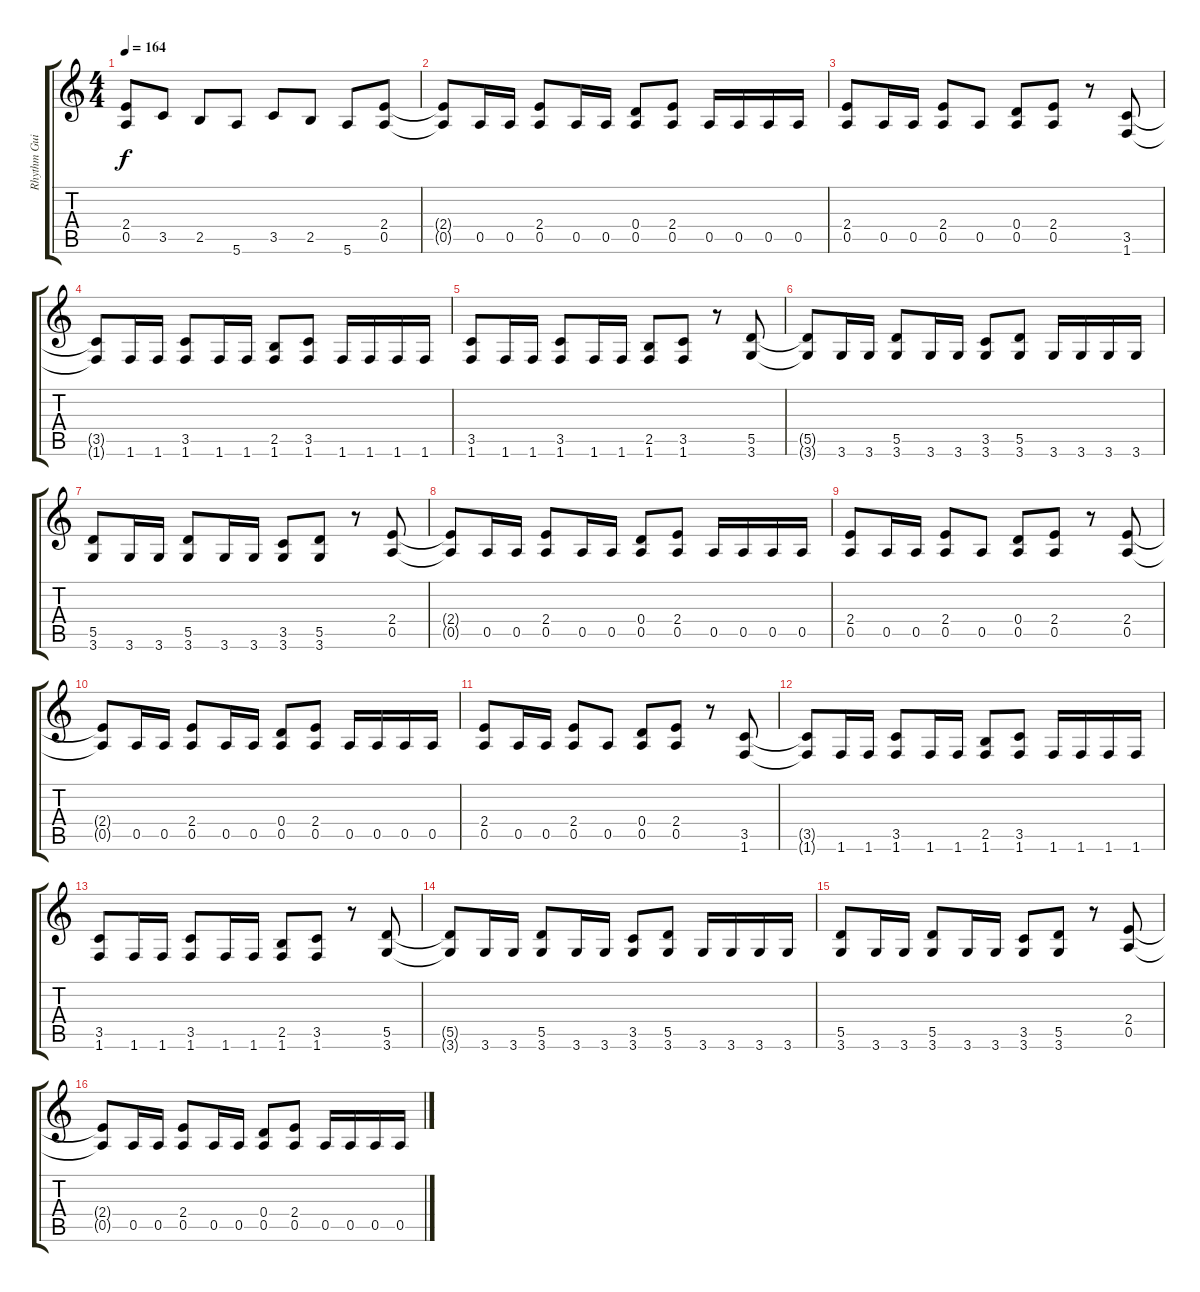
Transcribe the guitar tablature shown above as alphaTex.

\track ("Rhythm Guitar" "Rhythm Gui") {instrument distortionguitar}
\staff {score tabs}
\tuning (E4 B3 G3 D3 A2 E2) {hide}
\ts (4 4)
\tempo 164
\clef g2
\ks c
(2.4 0.5).8{dy f} 3.5.8 2.5.8 5.6.8 3.5.8 2.5.8 5.6.8 (2.4 0.5).8 |
(2.4{t} 0.5{t}).8 0.5.16 0.5.16 (2.4 0.5).8 0.5.16 0.5.16 (0.4 0.5).8 (2.4 0.5).8 0.5.16 0.5.16 0.5.16 0.5.16 |
(2.4 0.5).8 0.5.16 0.5.16 (2.4 0.5).8 0.5.8 (0.4 0.5).8 (2.4 0.5).8 r.8 (3.5 1.6).8 |
(3.5{t} 1.6{t}).8 1.6.16 1.6.16 (3.5 1.6).8 1.6.16 1.6.16 (2.5 1.6).8 (3.5 1.6).8 1.6.16 1.6.16 1.6.16 1.6.16 |
(3.5 1.6).8 1.6.16 1.6.16 (3.5 1.6).8 1.6.16 1.6.16 (2.5 1.6).8 (3.5 1.6).8 r.8 (5.5 3.6).8 |
(5.5{t} 3.6{t}).8 3.6.16 3.6.16 (5.5 3.6).8 3.6.16 3.6.16 (3.5 3.6).8 (5.5 3.6).8 3.6.16 3.6.16 3.6.16 3.6.16 |
(5.5 3.6).8 3.6.16 3.6.16 (5.5 3.6).8 3.6.16 3.6.16 (3.5 3.6).8 (5.5 3.6).8 r.8 (2.4 0.5).8 |
(2.4{t} 0.5{t}).8 0.5.16 0.5.16 (2.4 0.5).8 0.5.16 0.5.16 (0.4 0.5).8 (2.4 0.5).8 0.5.16 0.5.16 0.5.16 0.5.16 |
(2.4 0.5).8 0.5.16 0.5.16 (2.4 0.5).8 0.5.8 (0.4 0.5).8 (2.4 0.5).8 r.8 (2.4 0.5).8 |
(2.4{t} 0.5{t}).8 0.5.16 0.5.16 (2.4 0.5).8 0.5.16 0.5.16 (0.4 0.5).8 (2.4 0.5).8 0.5.16 0.5.16 0.5.16 0.5.16 |
(2.4 0.5).8 0.5.16 0.5.16 (2.4 0.5).8 0.5.8 (0.4 0.5).8 (2.4 0.5).8 r.8 (3.5 1.6).8 |
(3.5{t} 1.6{t}).8 1.6.16 1.6.16 (3.5 1.6).8 1.6.16 1.6.16 (2.5 1.6).8 (3.5 1.6).8 1.6.16 1.6.16 1.6.16 1.6.16 |
(3.5 1.6).8 1.6.16 1.6.16 (3.5 1.6).8 1.6.16 1.6.16 (2.5 1.6).8 (3.5 1.6).8 r.8 (5.5 3.6).8 |
(5.5{t} 3.6{t}).8 3.6.16 3.6.16 (5.5 3.6).8 3.6.16 3.6.16 (3.5 3.6).8 (5.5 3.6).8 3.6.16 3.6.16 3.6.16 3.6.16 |
(5.5 3.6).8 3.6.16 3.6.16 (5.5 3.6).8 3.6.16 3.6.16 (3.5 3.6).8 (5.5 3.6).8 r.8 (2.4 0.5).8 |
(2.4{t} 0.5{t}).8 0.5.16 0.5.16 (2.4 0.5).8 0.5.16 0.5.16 (0.4 0.5).8 (2.4 0.5).8 0.5.16 0.5.16 0.5.16 0.5.16
